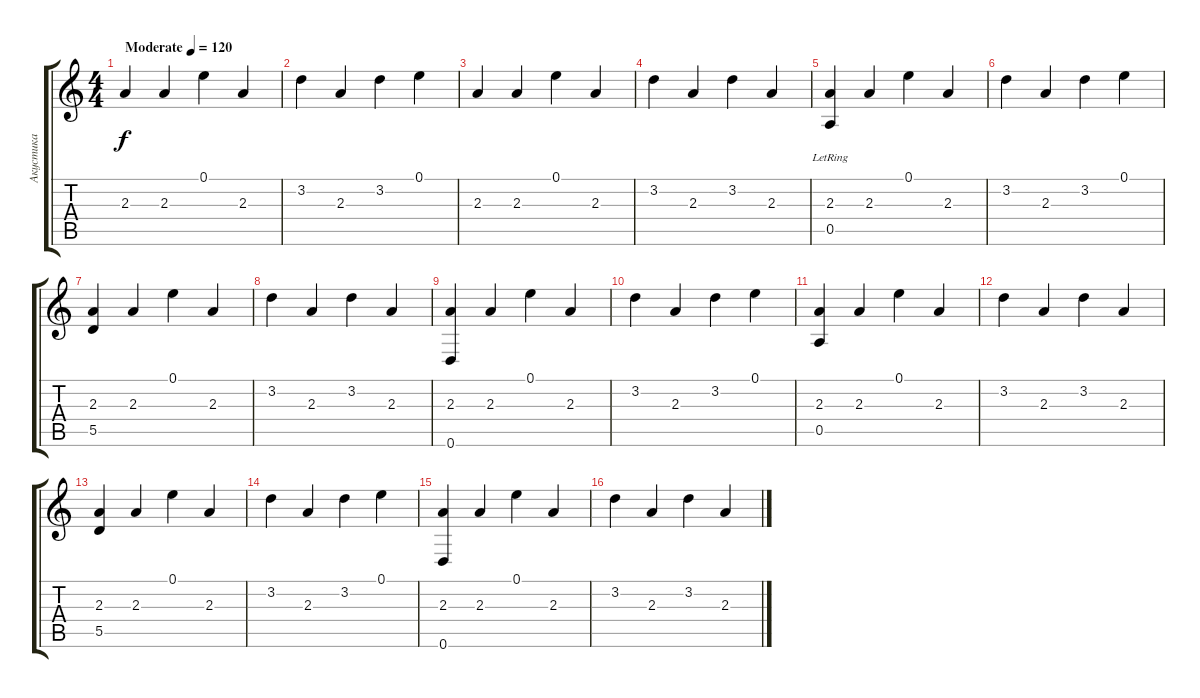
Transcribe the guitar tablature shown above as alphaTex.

\track ("Акустика" "Акустика") {instrument acousticguitarsteel}
\staff {score tabs}
\tuning (E4 B3 G3 D3 A2 D2) {hide}
\ts (4 4)
\tempo (120 "Moderate")
\clef g2
\ks c
2.3.4{dy f instrument acousticguitarsteel} 2.3.4 0.1.4 2.3.4 |
3.2.4 2.3.4 3.2.4 0.1.4 |
2.3.4 2.3.4 0.1.4 2.3.4 |
3.2.4 2.3.4 3.2.4 2.3.4 |
(2.3 0.5{lr}).4 2.3.4 0.1.4 2.3.4 |
3.2.4 2.3.4 3.2.4 0.1.4 |
(2.3 5.5).4 2.3.4 0.1.4 2.3.4 |
3.2.4 2.3.4 3.2.4 2.3.4 |
(2.3 0.6).4 2.3.4 0.1.4 2.3.4 |
3.2.4 2.3.4 3.2.4 0.1.4 |
(2.3 0.5).4 2.3.4 0.1.4 2.3.4 |
3.2.4 2.3.4 3.2.4 2.3.4 |
(2.3 5.5).4 2.3.4 0.1.4 2.3.4 |
3.2.4 2.3.4 3.2.4 0.1.4 |
(2.3 0.6).4 2.3.4 0.1.4 2.3.4 |
3.2.4 2.3.4 3.2.4 2.3.4
